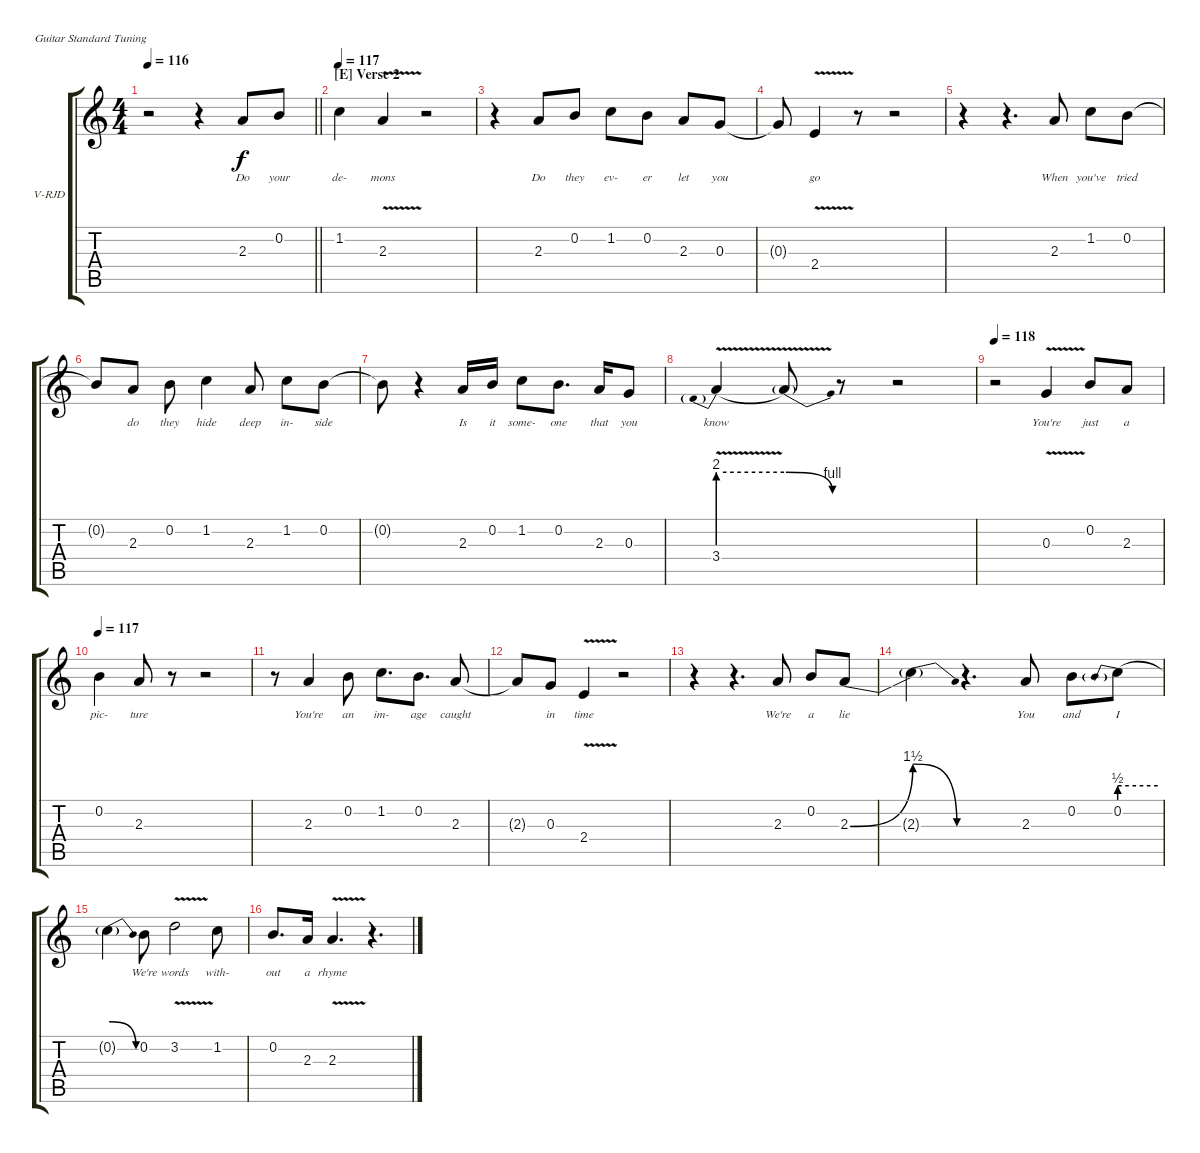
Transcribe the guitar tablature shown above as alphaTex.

\bracketExtendMode groupsimilarinstruments
\firstSystemTrackNameOrientation horizontal
\otherSystemsTrackNameOrientation horizontal
\track ("Ronnie James Dio" "V-RJD") {instrument electricguitarclean}
\staff {score tabs}
\tuning (E4 B3 G3 D3 A2 E2)
\ts (4 4)
\tempo 116
\clef g2
\scale
0.333333
\barLineRight lightlight
\ks c
r.2{dy f} r.4 2.3.8{lyrics (0 "Do") lyrics (1 "") lyrics (2 "") lyrics (3 "") lyrics (4 "")} 0.2.8{lyrics (0 "your") lyrics (1 "") lyrics (2 "") lyrics (3 "") lyrics (4 "")} |
\section ("E" "Verse 2")
\tempo 117
\scale
0.333333 1.2.4{lyrics (0 "de-") lyrics (1 "") lyrics (2 "") lyrics (3 "") lyrics (4 "")} 2.3{v}.4{lyrics (0 "mons") lyrics (1 "") lyrics (2 "") lyrics (3 "") lyrics (4 "")} r.2 |
\scale
0.333333 r.4 2.3.8{lyrics (0 "Do") lyrics (1 "") lyrics (2 "") lyrics (3 "") lyrics (4 "")} 0.2.8{lyrics (0 "they") lyrics (1 "") lyrics (2 "") lyrics (3 "") lyrics (4 "")} 1.2.8{lyrics (0 "ev-") lyrics (1 "") lyrics (2 "") lyrics (3 "") lyrics (4 "")} 0.2.8{lyrics (0 "er") lyrics (1 "") lyrics (2 "") lyrics (3 "") lyrics (4 "")} 2.3.8{lyrics (0 "let") lyrics (1 "") lyrics (2 "") lyrics (3 "") lyrics (4 "")} 0.3.8{lyrics (0 "you") lyrics (1 "") lyrics (2 "") lyrics (3 "") lyrics (4 "")} |
\scale
0.249524 0.3{t}.8{lyrics (0 "") lyrics (1 "") lyrics (2 "") lyrics (3 "") lyrics (4 "")} 2.4{v}.4{lyrics (0 "go") lyrics (1 "") lyrics (2 "") lyrics (3 "") lyrics (4 "")} r.8 r.2 |
\scale
0.416666 r.4 r.4{d} 2.3.8{lyrics (0 "When") lyrics (1 "") lyrics (2 "") lyrics (3 "") lyrics (4 "")} 1.2.8{lyrics (0 "you've") lyrics (1 "") lyrics (2 "") lyrics (3 "") lyrics (4 "")} 0.2.8{lyrics (0 "tried") lyrics (1 "") lyrics (2 "") lyrics (3 "") lyrics (4 "")} |
\scale
0.392381 0.2{t}.8{lyrics (0 "") lyrics (1 "") lyrics (2 "") lyrics (3 "") lyrics (4 "")} 2.3.8{lyrics (0 "do") lyrics (1 "") lyrics (2 "") lyrics (3 "") lyrics (4 "")} 0.2.8{lyrics (0 "they") lyrics (1 "") lyrics (2 "") lyrics (3 "") lyrics (4 "")} 1.2.4{lyrics (0 "hide") lyrics (1 "") lyrics (2 "") lyrics (3 "") lyrics (4 "")} 2.3.8{lyrics (0 "deep") lyrics (1 "") lyrics (2 "") lyrics (3 "") lyrics (4 "")} 1.2.8{lyrics (0 "in-") lyrics (1 "") lyrics (2 "") lyrics (3 "") lyrics (4 "")} 0.2.8{lyrics (0 "side") lyrics (1 "") lyrics (2 "") lyrics (3 "") lyrics (4 "")} |
\scale
0.384762 0.2{t}.8{lyrics (0 "") lyrics (1 "") lyrics (2 "") lyrics (3 "") lyrics (4 "")} r.4 2.3.16{lyrics (0 "Is") lyrics (1 "") lyrics (2 "") lyrics (3 "") lyrics (4 "")} 0.2.16{lyrics (0 "it") lyrics (1 "") lyrics (2 "") lyrics (3 "") lyrics (4 "")} 1.2.8{lyrics (0 "some-") lyrics (1 "") lyrics (2 "") lyrics (3 "") lyrics (4 "")} 0.2.8{d lyrics (0 "one") lyrics (1 "") lyrics (2 "") lyrics (3 "") lyrics (4 "")} 2.3.16{lyrics (0 "that") lyrics (1 "") lyrics (2 "") lyrics (3 "") lyrics (4 "")} 0.3.8{lyrics (0 "you") lyrics (1 "") lyrics (2 "") lyrics (3 "") lyrics (4 "")} |
\scale
0.283809 3.4{be (prebend 0 8 60 8) v}.4{lyrics (0 "know") lyrics (1 "") lyrics (2 "") lyrics (3 "") lyrics (4 "")} 3.4{be (release 28.2 8 41.4 4) v t}.8{lyrics (0 "") lyrics (1 "") lyrics (2 "") lyrics (3 "") lyrics (4 "")} r.8 r.2 |
\tempo 118
\scale
0.272727 r.2 0.3{v}.4{lyrics (0 "You're") lyrics (1 "") lyrics (2 "") lyrics (3 "") lyrics (4 "")} 0.2.8{lyrics (0 "just") lyrics (1 "") lyrics (2 "") lyrics (3 "") lyrics (4 "")} 2.3.8{lyrics (0 "a") lyrics (1 "") lyrics (2 "") lyrics (3 "") lyrics (4 "")} |
\tempo 117
\scale
0.333333 0.2.4{lyrics (0 "pic-") lyrics (1 "") lyrics (2 "") lyrics (3 "") lyrics (4 "")} 2.3.8{lyrics (0 "ture") lyrics (1 "") lyrics (2 "") lyrics (3 "") lyrics (4 "")} r.8 r.2 |
\scale
0.333333 r.8 2.3.4{lyrics (0 "You're") lyrics (1 "") lyrics (2 "") lyrics (3 "") lyrics (4 "")} 0.2.8{lyrics (0 "an") lyrics (1 "") lyrics (2 "") lyrics (3 "") lyrics (4 "")} 1.2.8{d lyrics (0 "im-") lyrics (1 "") lyrics (2 "") lyrics (3 "") lyrics (4 "")} 0.2.8{d lyrics (0 "age") lyrics (1 "") lyrics (2 "") lyrics (3 "") lyrics (4 "")} 2.3.8{lyrics (0 "caught") lyrics (1 "") lyrics (2 "") lyrics (3 "") lyrics (4 "")} |
\scale
0.333333 2.3{t}.8{lyrics (0 "") lyrics (1 "") lyrics (2 "") lyrics (3 "") lyrics (4 "")} 0.3.8{lyrics (0 "in") lyrics (1 "") lyrics (2 "") lyrics (3 "") lyrics (4 "")} 2.4{v}.4{lyrics (0 "time") lyrics (1 "") lyrics (2 "") lyrics (3 "") lyrics (4 "")} r.2 |
\scale
0.333333 r.4 r.4{d} 2.3.8{lyrics (0 "We're") lyrics (1 "") lyrics (2 "") lyrics (3 "") lyrics (4 "")} 0.2.8{lyrics (0 "a") lyrics (1 "") lyrics (2 "") lyrics (3 "") lyrics (4 "")} 2.3{be (bend 0 0 3.5999999999999996 6)}.8{lyrics (0 "lie") lyrics (1 "") lyrics (2 "") lyrics (3 "") lyrics (4 "")} |
\scale
0.333333 2.3{be (release 41.4 6 48.6 0) t}.4{lyrics (0 "") lyrics (1 "") lyrics (2 "") lyrics (3 "") lyrics (4 "")} r.4{d} 2.3.8{lyrics (0 "You") lyrics (1 "") lyrics (2 "") lyrics (3 "") lyrics (4 "")} 0.2.8{lyrics (0 "and") lyrics (1 "") lyrics (2 "") lyrics (3 "") lyrics (4 "")} 0.2{be (prebend 0 2 60 2)}.8{lyrics (0 "I") lyrics (1 "") lyrics (2 "") lyrics (3 "") lyrics (4 "")} |
\scale
0.333333 0.2{be (release 25.8 2 30 0) t}.4{lyrics (0 "") lyrics (1 "") lyrics (2 "") lyrics (3 "") lyrics (4 "")} 0.2.8{lyrics (0 "We're") lyrics (1 "") lyrics (2 "") lyrics (3 "") lyrics (4 "")} 3.2{v}.2{lyrics (0 "words") lyrics (1 "") lyrics (2 "") lyrics (3 "") lyrics (4 "")} 1.2.8{lyrics (0 "with-") lyrics (1 "") lyrics (2 "") lyrics (3 "") lyrics (4 "")} |
\scale
0.333333 0.2.8{d lyrics (0 "out") lyrics (1 "") lyrics (2 "") lyrics (3 "") lyrics (4 "")} 2.3.16{lyrics (0 "a") lyrics (1 "") lyrics (2 "") lyrics (3 "") lyrics (4 "")} 2.3{v}.4{d lyrics (0 "rhyme") lyrics (1 "") lyrics (2 "") lyrics (3 "") lyrics (4 "")} r.4{d}
